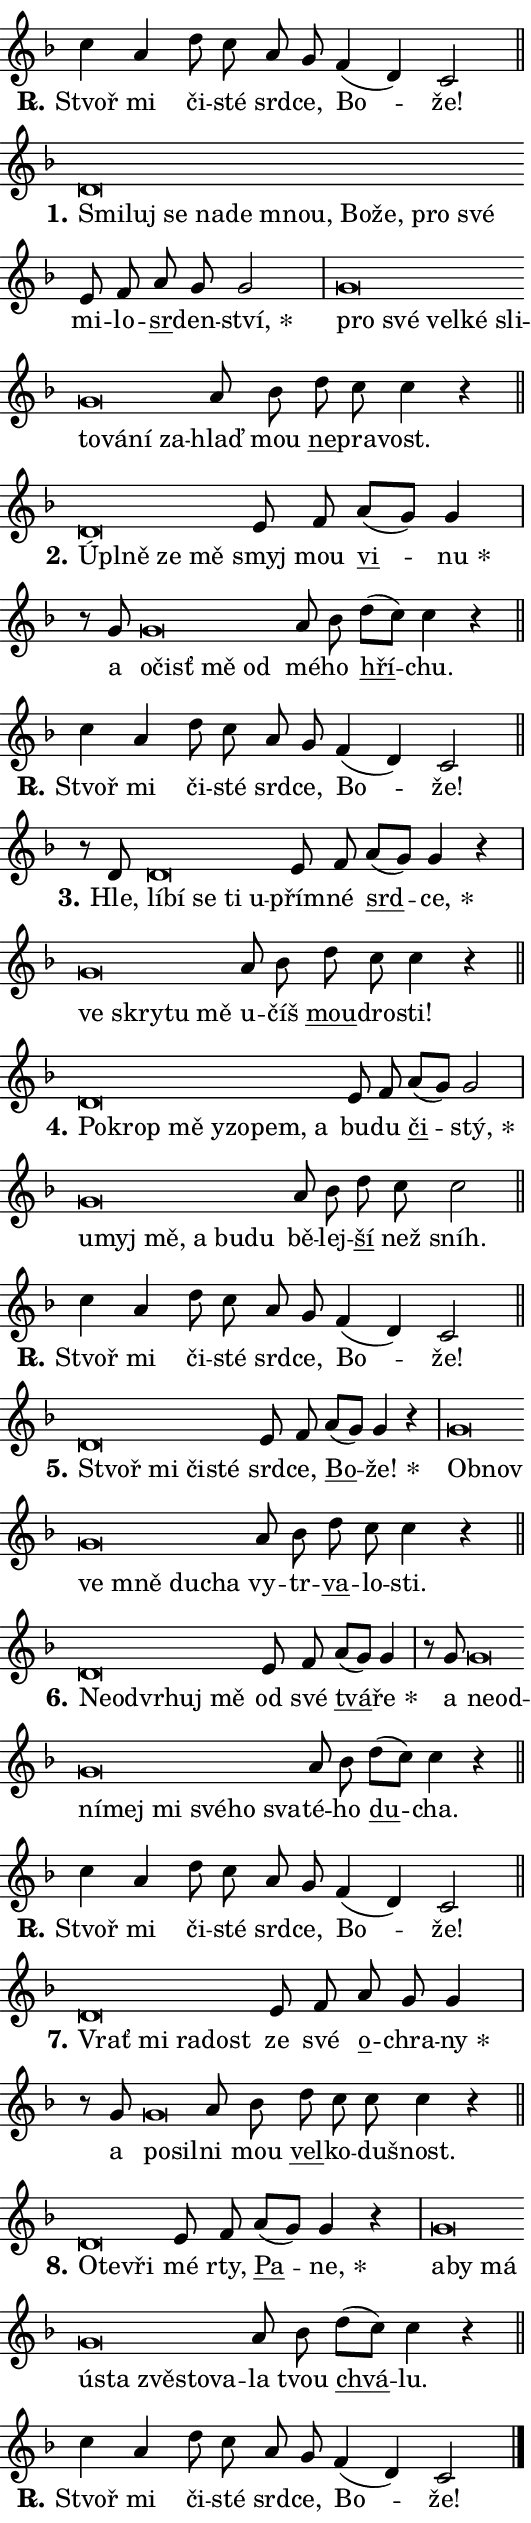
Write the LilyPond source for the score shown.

\version "2.24.0"
\header { tagline = "" }
\paper {
  indent = 0\cm
  top-margin = 0\cm
  right-margin = 0.13\cm % to fit lyric hyphens
  bottom-margin = 0\cm
  left-margin = 0\cm
  paper-width = 9\cm
  page-breaking = #ly:one-page-breaking
  system-system-spacing.basic-distance = #11
  score-system-spacing.basic-distance = #11
  ragged-last = ##f
}


%% Author: Thomas Morley
%% https://lists.gnu.org/archive/html/lilypond-user/2020-05/msg00002.html
#(define (line-position grob)
"Returns position of @var[grob} in current system:
   @code{'start}, if at first time-step
   @code{'end}, if at last time-step
   @code{'middle} otherwise
"
  (let* ((col (ly:item-get-column grob))
         (ln (ly:grob-object col 'left-neighbor))
         (rn (ly:grob-object col 'right-neighbor))
         (col-to-check-left (if (ly:grob? ln) ln col))
         (col-to-check-right (if (ly:grob? rn) rn col))
         (break-dir-left
           (and
             (ly:grob-property col-to-check-left 'non-musical #f)
             (ly:item-break-dir col-to-check-left)))
         (break-dir-right
           (and
             (ly:grob-property col-to-check-right 'non-musical #f)
             (ly:item-break-dir col-to-check-right))))
        (cond ((eqv? 1 break-dir-left) 'start)
              ((eqv? -1 break-dir-right) 'end)
              (else 'middle))))

#(define (tranparent-at-line-position vctor)
  (lambda (grob)
  "Relying on @code{line-position} select the relevant enry from @var{vctor}.
Used to determine transparency,"
    (case (line-position grob)
      ((end) (not (vector-ref vctor 0)))
      ((middle) (not (vector-ref vctor 1)))
      ((start) (not (vector-ref vctor 2))))))

noteHeadBreakVisibility =
#(define-music-function (break-visibility)(vector?)
"Makes @code{NoteHead}s transparent relying on @var{break-visibility}"
#{
  \override NoteHead.transparent =
    #(tranparent-at-line-position break-visibility)
#})

#(define delete-ledgers-for-transparent-note-heads
  (lambda (grob)
    "Reads whether a @code{NoteHead} is transparent.
If so this @code{NoteHead} is removed from @code{'note-heads} from
@var{grob}, which is supposed to be @code{LedgerLineSpanner}.
As a result ledgers are not printed for this @code{NoteHead}"
    (let* ((nhds-array (ly:grob-object grob 'note-heads))
           (nhds-list
             (if (ly:grob-array? nhds-array)
                 (ly:grob-array->list nhds-array)
                 '()))
           ;; Relies on the transparent-property being done before
           ;; Staff.LedgerLineSpanner.after-line-breaking is executed.
           ;; This is fragile ...
           (to-keep
             (remove
               (lambda (nhd)
                 (ly:grob-property nhd 'transparent #f))
               nhds-list)))
      ;; TODO find a better method to iterate over grob-arrays, similiar
      ;; to filter/remove etc for lists
      ;; For now rebuilt from scratch
      (set! (ly:grob-object grob 'note-heads)  '())
      (for-each
        (lambda (nhd)
          (ly:pointer-group-interface::add-grob grob 'note-heads nhd))
        to-keep))))

squashNotes = {
  \override NoteHead.X-extent = #'(-0.2 . 0.2)
  \override NoteHead.Y-extent = #'(-0.75 . 0)
  \override NoteHead.stencil =
    #(lambda (grob)
       (let ((pos (ly:grob-property grob 'staff-position)))
         (begin
           (if (< pos -7) (display "ERROR: Lower brevis then expected\n") (display ""))
           (if (<= pos -6) ly:text-interface::print ly:note-head::print))))
}
unSquashNotes = {
  \revert NoteHead.X-extent
  \revert NoteHead.Y-extent
  \revert NoteHead.stencil
}

hideNotes = \noteHeadBreakVisibility #begin-of-line-visible
unHideNotes = \noteHeadBreakVisibility #all-visible

% work-around for resetting accidentals
% https://lilypond.org/doc/v2.23/Documentation/notation/displaying-rhythms#unmetered-music
cadenzaMeasure = {
  \cadenzaOff
  \partial 1024 s1024
  \cadenzaOn
}

#(define-markup-command (accent layout props text) (markup?)
  "Underline accented syllable"
  (interpret-markup layout props
    #{\markup \override #'(offset . 4.3) \underline { #text }#}))

responsum = \markup \concat {
  "R" \hspace #-1.05 \path #0.1 #'((moveto 0 0.07) (lineto 0.9 0.8)) \hspace #0.05 "."
}

spaceSize = #0.6828661417322834 % exact space size for TeX Gyre Schola

\layout {
  \context {
    \Staff
    \remove "Time_signature_engraver"
    \override LedgerLineSpanner.after-line-breaking = #delete-ledgers-for-transparent-note-heads
  }
  \context {
    \Lyrics {
      \override LyricSpace.minimum-distance = \spaceSize
      \override LyricText.font-name = #"TeX Gyre Schola"
      \override LyricText.font-size = 1
      \override StanzaNumber.font-name = #"TeX Gyre Schola Bold"
      \override StanzaNumber.font-size = 1
    }
  }
  \context {
    \Score 
    \override NoteHead.text =
      #(lambda (grob) 
        (let ((pos (ly:grob-property grob 'staff-position)))
          #{\markup {
            \combine
              \halign #-0.55 \raise #(if (= pos -6) 0 0.5) \override #'(thickness . 2) \draw-line #'(3.2 . 0)
              \musicglyph "noteheads.sM1"
          }#}))
  }
}

% magnetic-lyrics.ily
%
%   written by
%     Jean Abou Samra <jean@abou-samra.fr>
%     Werner Lemberg <wl@gnu.org>
%
%   adapted by
%     Jiri Hon <jiri.hon@gmail.com>
%
% Version 2022-Apr-15

% https://www.mail-archive.com/lilypond-user@gnu.org/msg149350.html

#(define (Left_hyphen_pointer_engraver context)
   "Collect syllable-hyphen-syllable occurrences in lyrics and store
them in properties.  This engraver only looks to the left.  For
example, if the lyrics input is @code{foo -- bar}, it does the
following.

@itemize @bullet
@item
Set the @code{text} property of the @code{LyricHyphen} grob between
@q{foo} and @q{bar} to @code{foo}.

@item
Set the @code{left-hyphen} property of the @code{LyricText} grob with
text @q{foo} to the @code{LyricHyphen} grob between @q{foo} and
@q{bar}.
@end itemize

Use this auxiliary engraver in combination with the
@code{lyric-@/text::@/apply-@/magnetic-@/offset!} hook."
   (let ((hyphen #f)
         (text #f))
     (make-engraver
      (acknowledgers
       ((lyric-syllable-interface engraver grob source-engraver)
        (set! text grob)))
      (end-acknowledgers
       ((lyric-hyphen-interface engraver grob source-engraver)
        ;(when (not (grob::has-interface grob 'lyric-space-interface))
          (set! hyphen grob)));)
      ((stop-translation-timestep engraver)
       (when (and text hyphen)
         (ly:grob-set-object! text 'left-hyphen hyphen))
       (set! text #f)
       (set! hyphen #f)))))

#(define (lyric-text::apply-magnetic-offset! grob)
   "If the space between two syllables is less than the value in
property @code{LyricText@/.details@/.squash-threshold}, move the right
syllable to the left so that it gets concatenated with the left
syllable.

Use this function as a hook for
@code{LyricText@/.after-@/line-@/breaking} if the
@code{Left_@/hyphen_@/pointer_@/engraver} is active."
   (let ((hyphen (ly:grob-object grob 'left-hyphen #f)))
     (when hyphen
       (let ((left-text (ly:spanner-bound hyphen LEFT)))
         (when (grob::has-interface left-text 'lyric-syllable-interface)
           (let* ((common (ly:grob-common-refpoint grob left-text X))
                  (this-x-ext (ly:grob-extent grob common X))
                  (left-x-ext
                   (begin
                     ;; Trigger magnetism for left-text.
                     (ly:grob-property left-text 'after-line-breaking)
                     (ly:grob-extent left-text common X)))
                  ;; `delta` is the gap width between two syllables.
                  (delta (- (interval-start this-x-ext)
                            (interval-end left-x-ext)))
                  (details (ly:grob-property grob 'details))
                  (threshold (assoc-get 'squash-threshold details 0.2)))
             (when (< delta threshold)
               (let* (;; We have to manipulate the input text so that
                      ;; ligatures crossing syllable boundaries are not
                      ;; disabled.  For languages based on the Latin
                      ;; script this is essentially a beautification.
                      ;; However, for non-Western scripts it can be a
                      ;; necessity.
                      (lt (ly:grob-property left-text 'text))
                      (rt (ly:grob-property grob 'text))
                      (is-space (grob::has-interface hyphen 'lyric-space-interface))
                      (space (if is-space " " ""))
                      (extra-delta (if is-space spaceSize 0))
                      ;; Append new syllable.
                      (ltrt-space (if (and (string? lt) (string? rt))
                                (string-append lt space rt)
                                (make-concat-markup (list lt space rt))))
                      ;; Right-align `ltrt` to the right side.
                      (ltrt-space-markup (grob-interpret-markup
                               grob
                               (make-translate-markup
                                (cons (interval-length this-x-ext) 0)
                                (make-right-align-markup ltrt-space)))))
                 (begin
                   ;; Don't print `left-text`.
                   (ly:grob-set-property! left-text 'stencil #f)
                   ;; Set text and stencil (which holds all collected
                   ;; syllables so far) and shift it to the left.
                   (ly:grob-set-property! grob 'text ltrt-space)
                   (ly:grob-set-property! grob 'stencil ltrt-space-markup)
                   (ly:grob-translate-axis! grob (- (- delta extra-delta)) X))))))))))


#(define (lyric-hyphen::displace-bounds-first grob)
   ;; Make very sure this callback isn't triggered too early.
   (let ((left (ly:spanner-bound grob LEFT))
         (right (ly:spanner-bound grob RIGHT)))
     (ly:grob-property left 'after-line-breaking)
     (ly:grob-property right 'after-line-breaking)
     (ly:lyric-hyphen::print grob)))

squashThreshold = #0.4

\layout {
  \context {
    \Lyrics
    \consists #Left_hyphen_pointer_engraver
    \override LyricText.after-line-breaking =
      #lyric-text::apply-magnetic-offset!
    \override LyricHyphen.stencil = #lyric-hyphen::displace-bounds-first
    \override LyricText.details.squash-threshold = \squashThreshold
    \override LyricHyphen.minimum-distance = 0
    \override LyricHyphen.minimum-length = \squashThreshold
  }
}

squashText = \override LyricText.details.squash-threshold = 9999
unSquashText = \override LyricText.details.squash-threshold = \squashThreshold

leftText = \override LyricText.self-alignment-X = #LEFT
unLeftText = \revert LyricText.self-alignment-X

starOffset = #(lambda (grob) 
                (let ((x_offset (ly:self-alignment-interface::aligned-on-x-parent grob)))
                  (if (= x_offset 0) 0 (+ x_offset 1.2))))

star = #(define-music-function (syllable)(string?)
"Append star separator at the end of a syllable"
#{
  \once \override LyricText.X-offset = #starOffset
  \lyricmode { \markup {
    #syllable
    \override #'((font-name . "TeX Gyre Schola Bold")) \hspace #0.2 \lower #0.65 \larger "*"
  } }
#})

starAccent = #(define-music-function (syllable)(string?)
"Append star separator at the end of a syllable and make accent"
#{
  \once \override LyricText.X-offset = #starOffset
  \lyricmode { \markup {
    \accent #syllable
    \override #'((font-name . "TeX Gyre Schola Bold")) \hspace #0.2 \lower #0.65 \larger "*"
  } }
#})

breath = #(define-music-function (syllable)(string?)
"Append breathing indicator at the end of a syllable"
#{
  \lyricmode { \markup { #syllable "+" } }
#})

optionalBreath = #(define-music-function (syllable)(string?)
"Append optional breathing indicator at the end of a syllable"
#{
  \lyricmode { \markup { #syllable "(+)" } }
#})


\score {
    <<
        \new Voice = "melody" { \cadenzaOn \key f \major \relative { c''4 a d8 c a g \bar "" f4( d) c2 \cadenzaMeasure \bar "||" \break } }
        \new Lyrics \lyricsto "melody" { \lyricmode { \set stanza = \responsum
Stvoř mi či -- sté srd -- ce, Bo -- že! } }
    >>
    \layout {}
}

\score {
    <<
        \new Voice = "melody" { \cadenzaOn \key f \major \relative { \squashNotes d'\breve*1/16 \hideNotes \breve*1/16 \bar "" \breve*1/16 \bar "" \breve*1/16 \bar "" \breve*1/16 \bar "" \breve*1/16 \bar "" \breve*1/16 \bar "" \breve*1/16 \bar "" \breve*1/16 \breve*1/16 \bar "" \unHideNotes \unSquashNotes e8 f \bar "" a g g2 \cadenzaMeasure \bar "|" \squashNotes g\breve*1/16 \hideNotes \breve*1/16 \bar "" \breve*1/16 \bar "" \breve*1/16 \bar "" \breve*1/16 \bar "" \breve*1/16 \bar "" \breve*1/16 \bar "" \breve*1/16 \breve*1/16 \bar "" \unHideNotes \unSquashNotes a8 bes \bar "" d c c4 r \cadenzaMeasure \bar "||" \break } }
        \new Lyrics \lyricsto "melody" { \lyricmode { \set stanza = "1."
\leftText Smi -- \squashText luj se na -- de mnou, Bo -- že, pro své \unLeftText \unSquashText mi -- lo -- \markup \accent sr -- den -- \star ství, \leftText pro \squashText své vel -- ké sli -- to -- vá -- ní za -- \unLeftText \unSquashText hlaď mou \markup \accent ne -- pra -- vost. } }
    >>
    \layout {}
}

\score {
    <<
        \new Voice = "melody" { \cadenzaOn \key f \major \relative { \squashNotes d'\breve*1/16 \hideNotes \breve*1/16 \bar "" \breve*1/16 \breve*1/16 \bar "" \unHideNotes \unSquashNotes e8 f \bar "" a[( g)] g4 \cadenzaMeasure \bar "|" r8 g8 \squashNotes g\breve*1/16 \hideNotes \breve*1/16 \bar "" \breve*1/16 \breve*1/16 \bar "" \unHideNotes \unSquashNotes a8 bes \bar "" d[( c)] c4 r \cadenzaMeasure \bar "||" \break } }
        \new Lyrics \lyricsto "melody" { \lyricmode { \set stanza = "2."
\leftText Úpl -- \squashText ně ze mě \unLeftText \unSquashText smyj mou \markup \accent vi -- \star nu a \leftText o -- \squashText čisť mě od \unLeftText \unSquashText mé -- ho \markup \accent hří -- chu. } }
    >>
    \layout {}
}

\score {
    <<
        \new Voice = "melody" { \cadenzaOn \key f \major \relative { c''4 a d8 c a g \bar "" f4( d) c2 \cadenzaMeasure \bar "||" \break } }
        \new Lyrics \lyricsto "melody" { \lyricmode { \set stanza = \responsum
Stvoř mi či -- sté srd -- ce, Bo -- že! } }
    >>
    \layout {}
}

\score {
    <<
        \new Voice = "melody" { \cadenzaOn \key f \major \relative { r8 d'8 \squashNotes d\breve*1/16 \hideNotes \breve*1/16 \bar "" \breve*1/16 \bar "" \breve*1/16 \breve*1/16 \bar "" \unHideNotes \unSquashNotes e8 f \bar "" a[( g)] g4 r \cadenzaMeasure \bar "|" \squashNotes g\breve*1/16 \hideNotes \breve*1/16 \bar "" \breve*1/16 \breve*1/16 \bar "" \unHideNotes \unSquashNotes a8 bes \bar "" d c c4 r \cadenzaMeasure \bar "||" \break } }
        \new Lyrics \lyricsto "melody" { \lyricmode { \set stanza = "3."
Hle, \leftText lí -- \squashText bí se ti u -- \unLeftText \unSquashText přím -- né \markup \accent srd -- \star ce, \leftText ve \squashText skry -- tu mě \unLeftText \unSquashText u -- číš \markup \accent mou -- dro -- sti! } }
    >>
    \layout {}
}

\score {
    <<
        \new Voice = "melody" { \cadenzaOn \key f \major \relative { \squashNotes d'\breve*1/16 \hideNotes \breve*1/16 \bar "" \breve*1/16 \bar "" \breve*1/16 \bar "" \breve*1/16 \bar "" \breve*1/16 \breve*1/16 \bar "" \unHideNotes \unSquashNotes e8 f \bar "" a[( g)] g2 \cadenzaMeasure \bar "|" \squashNotes g\breve*1/16 \hideNotes \breve*1/16 \bar "" \breve*1/16 \bar "" \breve*1/16 \bar "" \breve*1/16 \breve*1/16 \bar "" \unHideNotes \unSquashNotes a8 bes \bar "" d c c2 \cadenzaMeasure \bar "||" \break } }
        \new Lyrics \lyricsto "melody" { \lyricmode { \set stanza = "4."
\leftText Po -- \squashText krop mě y -- zo -- pem, a \unLeftText \unSquashText bu -- du \markup \accent či -- \star stý, \leftText u -- \squashText myj mě, a bu -- du \unLeftText \unSquashText bě -- lej -- \markup \accent ší než sníh. } }
    >>
    \layout {}
}

\score {
    <<
        \new Voice = "melody" { \cadenzaOn \key f \major \relative { c''4 a d8 c a g \bar "" f4( d) c2 \cadenzaMeasure \bar "||" \break } }
        \new Lyrics \lyricsto "melody" { \lyricmode { \set stanza = \responsum
Stvoř mi či -- sté srd -- ce, Bo -- že! } }
    >>
    \layout {}
}

\score {
    <<
        \new Voice = "melody" { \cadenzaOn \key f \major \relative { \squashNotes d'\breve*1/16 \hideNotes \breve*1/16 \bar "" \breve*1/16 \breve*1/16 \bar "" \unHideNotes \unSquashNotes e8 f \bar "" a[( g)] g4 r \cadenzaMeasure \bar "|" \squashNotes g\breve*1/16 \hideNotes \breve*1/16 \bar "" \breve*1/16 \bar "" \breve*1/16 \bar "" \breve*1/16 \breve*1/16 \bar "" \unHideNotes \unSquashNotes a8 bes \bar "" d c c4 r \cadenzaMeasure \bar "||" \break } }
        \new Lyrics \lyricsto "melody" { \lyricmode { \set stanza = "5."
\leftText Stvoř \squashText mi či -- sté \unLeftText \unSquashText srd -- ce, \markup \accent Bo -- \star že! \leftText Ob -- \squashText nov ve mně du -- cha \unLeftText \unSquashText vy -- tr -- \markup \accent va -- lo -- sti. } }
    >>
    \layout {}
}

\score {
    <<
        \new Voice = "melody" { \cadenzaOn \key f \major \relative { \squashNotes d'\breve*1/16 \hideNotes \breve*1/16 \bar "" \breve*1/16 \bar "" \breve*1/16 \breve*1/16 \bar "" \unHideNotes \unSquashNotes e8 f \bar "" a[( g)] g4 \cadenzaMeasure \bar "|" r8 g8 \squashNotes g\breve*1/16 \hideNotes \breve*1/16 \bar "" \breve*1/16 \bar "" \breve*1/16 \bar "" \breve*1/16 \bar "" \breve*1/16 \bar "" \breve*1/16 \breve*1/16 \bar "" \unHideNotes \unSquashNotes a8 bes \bar "" d[( c)] c4 r \cadenzaMeasure \bar "||" \break } }
        \new Lyrics \lyricsto "melody" { \lyricmode { \set stanza = "6."
\leftText Ne -- \squashText od -- vr -- huj mě \unLeftText \unSquashText od své \markup \accent tvá -- \star ře a \leftText ne -- \squashText od -- ní -- mej mi své -- ho sva -- \unLeftText \unSquashText té -- ho \markup \accent du -- cha. } }
    >>
    \layout {}
}

\score {
    <<
        \new Voice = "melody" { \cadenzaOn \key f \major \relative { c''4 a d8 c a g \bar "" f4( d) c2 \cadenzaMeasure \bar "||" \break } }
        \new Lyrics \lyricsto "melody" { \lyricmode { \set stanza = \responsum
Stvoř mi či -- sté srd -- ce, Bo -- že! } }
    >>
    \layout {}
}

\score {
    <<
        \new Voice = "melody" { \cadenzaOn \key f \major \relative { \squashNotes d'\breve*1/16 \hideNotes \breve*1/16 \bar "" \breve*1/16 \breve*1/16 \bar "" \unHideNotes \unSquashNotes e8 f \bar "" a g g4 \cadenzaMeasure \bar "|" r8 g8 \squashNotes g\breve*1/16 \hideNotes \breve*1/16 \bar "" \unHideNotes \unSquashNotes a8 bes \bar "" d c c c4 r \cadenzaMeasure \bar "||" \break } }
        \new Lyrics \lyricsto "melody" { \lyricmode { \set stanza = "7."
\leftText Vrať \squashText mi ra -- dost \unLeftText \unSquashText ze své \markup \accent o -- chra -- \star ny a \leftText po -- \squashText sil -- \unLeftText \unSquashText ni mou \markup \accent vel -- ko -- du -- šnost. } }
    >>
    \layout {}
}

\score {
    <<
        \new Voice = "melody" { \cadenzaOn \key f \major \relative { \squashNotes d'\breve*1/16 \hideNotes \breve*1/16 \breve*1/16 \bar "" \unHideNotes \unSquashNotes e8 f \bar "" a[( g)] g4 r \cadenzaMeasure \bar "|" \squashNotes g\breve*1/16 \hideNotes \breve*1/16 \bar "" \breve*1/16 \bar "" \breve*1/16 \bar "" \breve*1/16 \bar "" \breve*1/16 \bar "" \breve*1/16 \breve*1/16 \bar "" \unHideNotes \unSquashNotes a8 bes \bar "" d[( c)] c4 r \cadenzaMeasure \bar "||" \break } }
        \new Lyrics \lyricsto "melody" { \lyricmode { \set stanza = "8."
\leftText O -- \squashText te -- vři \unLeftText \unSquashText mé rty, \markup \accent Pa -- \star ne, \leftText a -- \squashText by má ú -- sta zvě -- sto -- va -- \unLeftText \unSquashText la tvou \markup \accent chvá -- lu. } }
    >>
    \layout {}
}

\score {
    <<
        \new Voice = "melody" { \cadenzaOn \key f \major \relative { c''4 a d8 c a g \bar "" f4( d) c2 \cadenzaMeasure \bar "||" \break } \bar "|." }
        \new Lyrics \lyricsto "melody" { \lyricmode { \set stanza = \responsum
Stvoř mi či -- sté srd -- ce, Bo -- že! } }
    >>
    \layout {}
}
